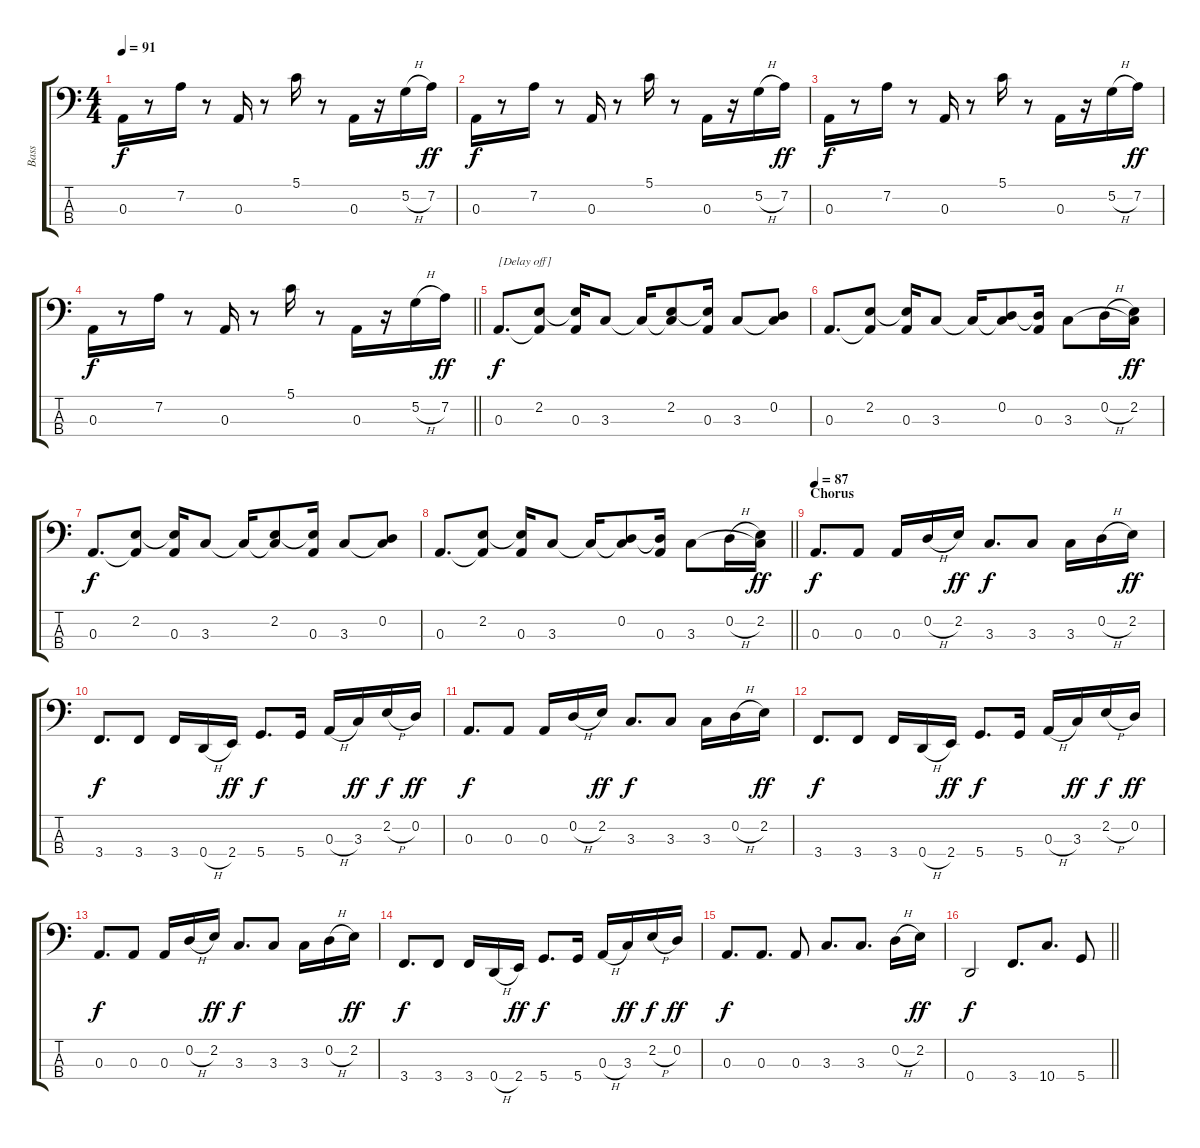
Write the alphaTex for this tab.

\track ("Bass" "Bass") {instrument electricbasspick}
\staff {score tabs}
\tuning (G2 D2 A1 D1) {hide}
\ts (4 4)
\section ("" "")
\tempo 91
\clef f4
\ks c
0.3.16{dy f} r.8 7.2.16 r.8 0.3.16 r.8 5.1.16 r.8 0.3.16 r.16 5.2{h}.16 7.2.16{dy ff} |
0.3.16{dy f} r.8 7.2.16 r.8 0.3.16 r.8 5.1.16 r.8 0.3.16 r.16 5.2{h}.16 7.2.16{dy ff} |
0.3.16{dy f} r.8 7.2.16 r.8 0.3.16 r.8 5.1.16 r.8 0.3.16 r.16 5.2{h}.16 7.2.16{dy ff} |
\barLineRight lightlight
0.3.16{dy f} r.8 7.2.16 r.8 0.3.16 r.8 5.1.16 r.8 0.3.16 r.16 5.2{h}.16 7.2.16{dy ff} |
\section ("" "")
0.3.8{d txt "[Delay off]" dy f} (2.2 0.3{t}).8 (2.2{t} 0.3).16 3.3.8 3.3{t}.16 (2.2 3.3{t}).8 (2.2{t} 0.3).16 3.3.8 (0.2 3.3{t}).8 |
0.3.8{d} (2.2 0.3{t}).8 (2.2{t} 0.3).16 3.3.8 3.3{t}.16 (0.2 3.3{t}).8 (0.2{t} 0.3).16 3.3.8 0.2{h}.16 (2.2 3.3{t}).16{dy ff} |
0.3.8{d dy f} (2.2 0.3{t}).8 (2.2{t} 0.3).16 3.3.8 3.3{t}.16 (2.2 3.3{t}).8 (2.2{t} 0.3).16 3.3.8 (0.2 3.3{t}).8 |
\barLineRight lightlight
0.3.8{d} (2.2 0.3{t}).8 (2.2{t} 0.3).16 3.3.8 3.3{t}.16 (0.2 3.3{t}).8 (0.2{t} 0.3).16 3.3.8 0.2{h}.16 (2.2 3.3{t}).16{dy ff} |
\section ("" "Chorus")
\tempo 87
0.3.8{d dy f} 0.3.8 0.3.16 0.2{h}.16 2.2.16{dy ff} 3.3.8{d dy f} 3.3.8 3.3.16 0.2{h}.16 2.2.16{dy ff} |
3.4.8{d dy f} 3.4.8 3.4.16 0.4{h}.16 2.4.16{dy ff} 5.4.8{d dy f} 5.4.16 0.3{h}.16 3.3.16{dy ff} 2.2{h}.16{dy f} 0.2.16{dy ff} |
0.3.8{d dy f} 0.3.8 0.3.16 0.2{h}.16 2.2.16{dy ff} 3.3.8{d dy f} 3.3.8 3.3.16 0.2{h}.16 2.2.16{dy ff} |
3.4.8{d dy f} 3.4.8 3.4.16 0.4{h}.16 2.4.16{dy ff} 5.4.8{d dy f} 5.4.16 0.3{h}.16 3.3.16{dy ff} 2.2{h}.16{dy f} 0.2.16{dy ff} |
0.3.8{d dy f} 0.3.8 0.3.16 0.2{h}.16 2.2.16{dy ff} 3.3.8{d dy f} 3.3.8 3.3.16 0.2{h}.16 2.2.16{dy ff} |
3.4.8{d dy f} 3.4.8 3.4.16 0.4{h}.16 2.4.16{dy ff} 5.4.8{d dy f} 5.4.16 0.3{h}.16 3.3.16{dy ff} 2.2{h}.16{dy f} 0.2.16{dy ff} |
0.3.8{d dy f} 0.3.8{d} 0.3.8 3.3.8{d} 3.3.8{d} 0.2{h}.16 2.2.16{dy ff} |
\barLineRight lightlight
0.4.2{dy f} 3.4.8{d} 10.4.8{d} 5.4.8
